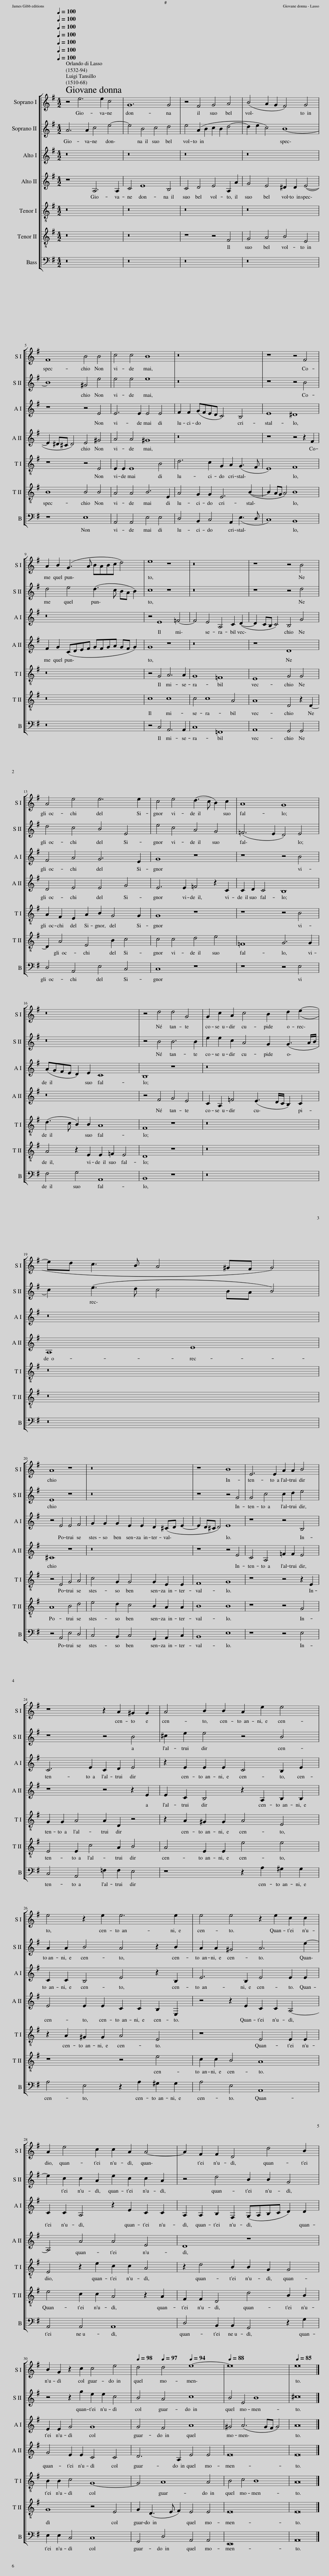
X:1
%%score [ 1 2 3 4 5 6 7 ]
L:1/8
Q:1/4=100
M:4/2
I:linebreak $
K:G
V:1 treble
V:2 treble
V:3 treble
V:4 treble
V:5 treble-8
V:6 treble-8
V:7 bass
V:1
 z4 e6 e2 c4 | G12 G4 | z4 F4 G4 A4 | (B4 A2 G2 F4) G4 |$ F8 B4 B4 | %5
 c4 c4 B8 | z16 | z8 z4 F4 |$ A2 B2 (G3 A BABc d4) | e8 z8 | %10
 z16 | z8 z4 B4 |$ A4 e4 e6 e2 | c4 e4 (d3 c B2) c2 | A8 G8 |$ %15
 z16 | z4 d4 d4 G4 | G2 c2 A2 c4 B2 d2 (e2- |$ ed c3 B A4 ^GF G4) |$ A8 z8 | %20
 z16 | z8 B8 | E6 E2 A2 A2 B4 |$ z8 z2 A2 ^G2 G2 | A4 B2 B2 A2 e2 e4 |$ %25
 e4 z2 e2 e6 e2 | e4 e4 z2 e2 c2 c2 |$ A2 e4 c2 c2 A2 A4- | A2 F2 F2 D4 d4 B2 |$ B2 G2 z2 c2 c4 e4 | %30
[Q:1/4=98] d4[Q:1/4=97] d4[Q:1/4=94] e8- |[Q:1/4=88] e16 |[Q:1/4=85] e16 |] %33
V:2
 A6 A2 c4 e4- | e4 B4 c4 d4 | e4 (A2 B2 c2 B2 d4- | d2 e2 c4) B8- |$ B8 ^G4 e4 | %5
 e4 e4 e8 | z16 | z8 z4 B4 |$ d4 e4 (d3 c BA B2) | c8 z8 | %10
 z16 | z8 z4 d4 |$ d4 c4 B4 E4 | e4 c4 A4 G4 | (=F6 E2 D4) E4 |$ %15
 z16 | z4 B4 B6 B2 | e2 e2 c2 A4 G2 (G3 A/B/ |$ c2) (e3 d c4 BA B4) |$ E8 z8 | %20
 z16 | z8 z4 G4 | G4 c4 c2 d2 e4 |$ z8 z4 B4 | ^c2 e2 e4 z4 B4 |$ %25
 A2 A2 B4 A4 z2 B2 | A2 A2 ^G4 A6 e2- |$ e2 c2 c2 A2 e2 c2 c2 A2 | z4 d4 B2 B2 G4 |$ z4 z2 g2 e2 e2 c4 | %30
 B4 A4 c8 | B4 E4 B8 | ^c16 |] %33
V:3
 z16 | z16 | z16 | z16 |$ z8 z4 E4 | %5
 E6 E2 E4 E4 | F2 F2 (GFED C4) B,4 | E8 ^D8 |$ z16 | z4 E8 =F4- | %10
 F4 E4 A,4 C2 (D2- | D2 CB, C4) B,4 G4 |$ F4 A4 G6 E2 | G8 z8 | z8 z4 B4 |$ %15
 (AGFE D2) E2 C8 | B,8 z8 | z16 |$ z16 |$ z4 E4 E4 F4 | %20
 G2 G2 G2 E2 E2 D2 (^CD E2- | E2 D^C D4) E8 | z8 z4 B,4 |$ C6 E2 C2 D2 E4 | z2 E2 E2 E2 C4 B,2 E2 |$ %25
 C2 C2 B,4 E4 z2 B,2 | E6 B,2 E4 E2 E2 |$ C2 C2 A,4 z2 E2 C2 C2 | A,2 A,2 B,2 F,2 (G,A,B,C D2) D2 |$ E2 E2 G4 G8 | %30
 G4 F4 A8 | ^G4 (A6 GF G4) | A16 |] %33
V:4
 z8 A,6 A,2 | C4 E8 B,4 | C4 D4 E4 A,2 A2 | G4 E4 ^D2 D2 (E4- |$ E2 ^D^C D4) E4 ^G4 | %5
 A4 A4 ^G8 | z16 | z8 z4 z2 F2 |$ F2 G2 (CDEF GFGA GF G2) | G8 z8 | %10
 z16 | z8 D8 |$ D4 E4 E4 G4 | E6 E2 =F4 z2 C2 | C2 D2 C4 B,8 |$ %15
 z16 | z4 F4 G4 E4 | C2 A,2 =F4 (E3 D/C/ B,2) C2 |$ A,8 E8 |$ ^C8 z8 | %20
 z16 | z8 z4 E4 | C4 A,4 =F2 F2 E4 |$ z8 z4 z2 E2 | E2 C2 B,4 z2 A,2 B,2 B,2 |$ %25
 E4 E2 E2 C2 C2 B,2 E,2 | z4 z2 E2 C2 C2 A,4- |$ A,4 A4 A4 E4 | D8 z8 |$ G4 E2 E2 C4 C4 | %30
 D6 A,2 E4 E4 | E16 | E16 |] %33
V:5
 z16 | z16 | z16 | z16 |$ z8 z4 E4 | %5
 E2 E2 E8 B4 | d6 c2 G2 A2 (G3 F | E8) F8 |$ z16 | z4 G4 A6 A2 | %10
 G8 =F8 | E8 G4 G4 |$ A2 F2 E2 A2 B2 G4 G2 | G8 z8 | z8 z4 B4 |$ %15
 (d3 c B2) B2 A8 | F8 z8 | z16 |$ z16 |$ z4 E4 G4 A4 | %20
 c4 G2 G4 G2 E2 E2 | F8 G8 | z8 z4 z2 E2 |$ G2 G2 A4 A2 D2 z4 | z2 A2 ^G2 G2 A4 E4 |$ %25
 z2 A2 ^G2 G2 A4 E4 | z8 E4 E2 E2 |$ E4 z2 e2 c2 c2 A4 | z2 d4 B2 B2 G2 G4 |$ B2 B2 c4 G8- | %30
 G4 A8 A4 | B4 c4 B8 | A16 |] %33
V:6
 z16 | z16 | z8 z4 F4 | G4 A4 B4 E4 |$ B8 B4 B4 | %5
 A4 A4 B6 E2 | A4 G2 G2 E6 (B2- | B2 AG A4) B8 |$ z16 | c8 c8 | %10
 c4 c8 A4 | A8 D4 z2 D2- |$ D2 A4 E4 B2 c4 | c4 c4 d4 e4 | =F8 G6 G2 |$ %15
 A4 z2 E2 E2 =F2 E4 | D8 z8 | z16 |$ z16 |$ A8 B4 d4 | %20
 e4 d2 c4 B2 A2 A2 | B8 B8 | z8 z4 G4 |$ E4 E2 c4 A2 B4 | A4 E2 E2 e4 e4 |$ %25
 z8 z4 e4 | c2 c2 B4 A8 |$ e4 c2 c2 A4 z2 A2 | F2 F2 D4 d4 B2 B2 |$ G8 z4 E4 | %30
 G2 (D3 E F2) E4 E4 | E16 | E16 |] %33
V:7
 z16 | z16 | z16 | z16 |$ z8 E,8 | %5
 A,,4 A,,4 E,4 E,4 | D,4 B,,2 C,4 A,,2 (E,3 D, | C,8) B,,8 |$ z16 | z4 C,4 A,,6 A,,2 | %10
 C,8 =F,,8 | A,,8 G,,4 G,,4 |$ D,4 A,,4 E,4 C,4 | C,8 z8 | z8 z4 E,4 |$ %15
 F,4 G,4 A,,8 | B,,8 z8 | z16 |$ z16 |$ z4 A,,4 E,4 D,4 | %20
 C,4 B,,2 C,4 G,,2 A,,2 C,2 | B,,8 E,8 | z8 z4 E,4 |$ C,4 A,,4 =F,2 F,2 E,4 | z8 z2 A,2 ^G,2 G,2 |$ %25
 A,4 E,4 z2 A,2 ^G,2 G,2 | A,4 E,4 A,,8 |$ A,,4 A,,4 A,,8 | D,4 B,,2 B,,2 G,,4 z2 G,2 |$ E,2 E,2 C,4 C,8 | %30
 G,,4 D,4 A,,4 A,,4 | E,,16 | A,,16 |] %33
